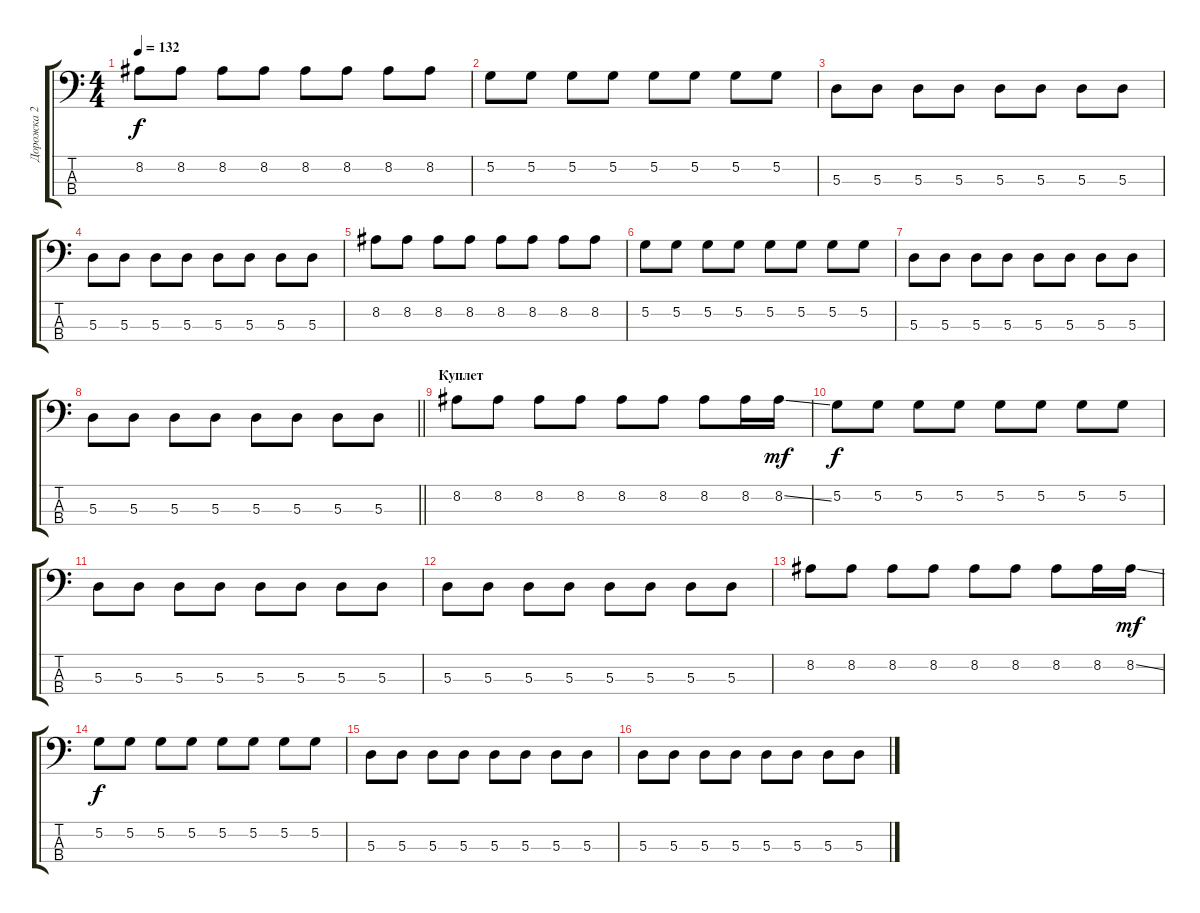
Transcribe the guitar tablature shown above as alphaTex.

\track ("Дорожка 2" "Дорожка 2") {instrument electricbasspick}
\staff {score tabs}
\tuning (G2 D2 A1 E1) {hide}
\ts (4 4)
\tempo 132
\clef f4
\ks c
8.2.8{dy f} 8.2.8 8.2.8 8.2.8 8.2.8 8.2.8 8.2.8 8.2.8 |
5.2.8 5.2.8 5.2.8 5.2.8 5.2.8 5.2.8 5.2.8 5.2.8 |
5.3.8 5.3.8 5.3.8 5.3.8 5.3.8 5.3.8 5.3.8 5.3.8 |
5.3.8 5.3.8 5.3.8 5.3.8 5.3.8 5.3.8 5.3.8 5.3.8 |
8.2.8 8.2.8 8.2.8 8.2.8 8.2.8 8.2.8 8.2.8 8.2.8 |
5.2.8 5.2.8 5.2.8 5.2.8 5.2.8 5.2.8 5.2.8 5.2.8 |
5.3.8 5.3.8 5.3.8 5.3.8 5.3.8 5.3.8 5.3.8 5.3.8 |
\barLineRight lightlight
5.3.8 5.3.8 5.3.8 5.3.8 5.3.8 5.3.8 5.3.8 5.3.8 |
\section ("" "Куплет")
8.2.8 8.2.8 8.2.8 8.2.8 8.2.8 8.2.8 8.2.8 8.2.16 8.2{ss}.16{dy mf} |
5.2.8{dy f} 5.2.8 5.2.8 5.2.8 5.2.8 5.2.8 5.2.8 5.2.8 |
5.3.8 5.3.8 5.3.8 5.3.8 5.3.8 5.3.8 5.3.8 5.3.8 |
5.3.8 5.3.8 5.3.8 5.3.8 5.3.8 5.3.8 5.3.8 5.3.8 |
8.2.8 8.2.8 8.2.8 8.2.8 8.2.8 8.2.8 8.2.8 8.2.16 8.2{ss}.16{dy mf} |
5.2.8{dy f} 5.2.8 5.2.8 5.2.8 5.2.8 5.2.8 5.2.8 5.2.8 |
5.3.8 5.3.8 5.3.8 5.3.8 5.3.8 5.3.8 5.3.8 5.3.8 |
5.3.8 5.3.8 5.3.8 5.3.8 5.3.8 5.3.8 5.3.8 5.3.8
